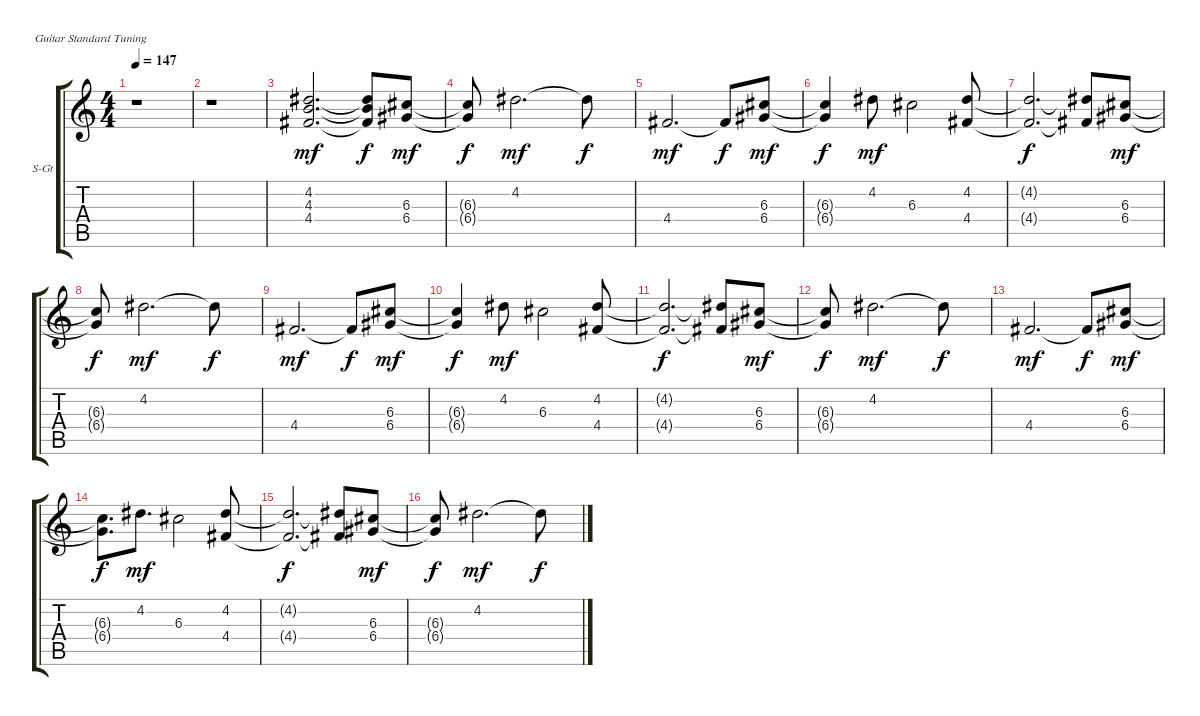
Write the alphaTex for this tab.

\bracketExtendMode groupsimilarinstruments
\firstSystemTrackNameOrientation horizontal
\otherSystemsTrackNameOrientation horizontal
\track ("Keyboard 1" "S-Gt") {instrument synthstrings2}
\staff {score tabs}
\tuning (E4 B3 G3 D3 A2 E2)
\displaytranspose 12
\ts (4 4)
\tempo 147
\clef g2
\ks c
r.1{dy mf instrument synthstrings2} |
r.1 |
(4.2 4.3 4.4).2{d} (4.2{t} 4.3{t} 4.4{t}).8{dy f} (6.3 6.4).8{dy mf} |
(6.3{t} 6.4{t}).8{dy f} 4.2.2{d dy mf} 4.2{t}.8{dy f} |
4.4.2{d dy mf} 4.4{t}.8{dy f} (6.3 6.4).8{dy mf} |
(6.3{t} 6.4{t}).4{dy f} 4.2.8{dy mf} 6.3.2 (4.2 4.4).8 |
(4.2{t} 4.4{t}).2{d dy f} (4.2{t} 4.4{t}).8 (6.3 6.4).8{dy mf} |
(6.3{t} 6.4{t}).8{dy f} 4.2.2{d dy mf} 4.2{t}.8{dy f} |
4.4.2{d dy mf} 4.4{t}.8{dy f} (6.3 6.4).8{dy mf} |
(6.3{t} 6.4{t}).4{dy f} 4.2.8{dy mf} 6.3.2 (4.2 4.4).8 |
(4.2{t} 4.4{t}).2{d dy f} (4.2{t} 4.4{t}).8 (6.3 6.4).8{dy mf} |
(6.3{t} 6.4{t}).8{dy f} 4.2.2{d dy mf} 4.2{t}.8{dy f} |
4.4.2{d dy mf} 4.4{t}.8{dy f} (6.3 6.4).8{dy mf} |
(6.3{t} 6.4{t}).8{d dy f} 4.2.8{d dy mf} 6.3.2 (4.2 4.4).8 |
(4.2{t} 4.4{t}).2{d dy f} (4.2{t} 4.4{t}).8 (6.3 6.4).8{dy mf} |
(6.3{t} 6.4{t}).8{dy f} 4.2.2{d dy mf} 4.2{t}.8{dy f}
